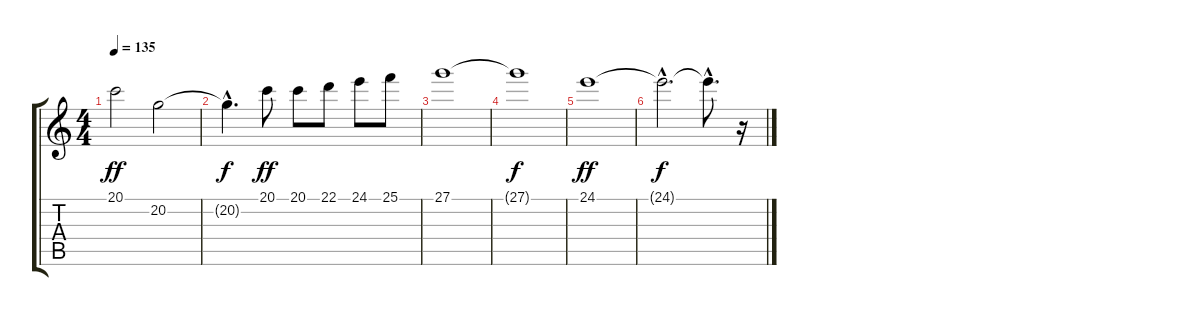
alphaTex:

\track "" {instrument flute}
\staff {score tabs}
\tuning (E4 B3 G3 D3 A2 E2) {hide}
\ts (4 4)
\tempo 135
\clef g2
\ks c
20.1.2{dy ff} 20.2.2 |
20.2{hac t}.4{d dy f} 20.1.8{dy ff} 20.1.8 22.1.8 24.1.8 25.1.8 |
27.1.1 |
27.1{t}.1{dy f} |
24.1.1{dy ff} |
24.1{hac t}.2{d dy f} 24.1{hac t}.8{d} r.16
